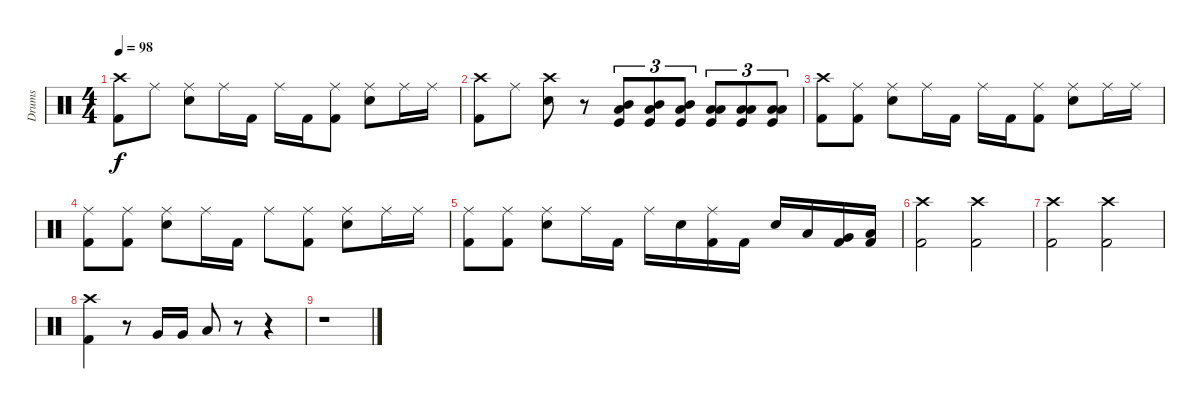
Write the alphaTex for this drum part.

\track ("Drums" "Drums") {instrument percussion}
\staff {score}
\articulation defaults
\ts (4 4)
\tempo 98
\clef neutral
\ks c
("Crash high (hit)" "Kick (hit) 2").8{dy f} "Ride (middle)".8 ("Ride (middle)" "Snare (hit) 2").8 "Ride (middle)".16 "Kick (hit) 2".16 "Ride (middle)".16 "Kick (hit) 2".16 ("Ride (middle)" "Kick (hit) 2").8 ("Ride (middle)" "Snare (hit) 2").8 "Ride (middle)".16 "Ride (middle)".16 |
("Crash high (hit)" "Kick (hit) 2").8 "Ride (middle)".8 ("Crash high (hit)" "Snare (hit) 2").8 r.8 ("Mid Tom (hit)" "Low Floor Tom (hit)" "Kick (hit)").8{tu (3 2)} ("Mid Tom (hit)" "Low Floor Tom (hit)" "Kick (hit)").8{tu (3 2)} ("Mid Tom (hit)" "Low Floor Tom (hit)" "Kick (hit)").8{tu (3 2)} ("Low Tom (hit)" "Low Floor Tom (hit)" "Kick (hit)").8{tu (3 2)} ("Low Tom (hit)" "Low Floor Tom (hit)" "Kick (hit)").8{tu (3 2)} ("Low Tom (hit)" "Low Floor Tom (hit)" "Kick (hit)").8{tu (3 2)} |
("Crash high (hit)" "Kick (hit) 2").8 ("Ride (middle)" "Kick (hit) 2").8 ("Ride (middle)" "Snare (hit) 2").8 "Ride (middle)".16 "Kick (hit) 2".16 "Ride (middle)".16 "Kick (hit) 2".16 ("Ride (middle)" "Kick (hit) 2").8 ("Ride (middle)" "Snare (hit) 2").8 "Ride (middle)".16 "Ride (middle)".16 |
("Ride (middle)" "Kick (hit) 2").8 ("Ride (middle)" "Kick (hit) 2").8 ("Ride (middle)" "Snare (hit) 2").8 "Ride (middle)".16 "Kick (hit) 2".16 "Ride (middle)".8 ("Ride (middle)" "Kick (hit) 2").8 ("Ride (middle)" "Snare (hit) 2").8 "Ride (middle)".16 "Ride (middle)".16 |
("Ride (middle)" "Kick (hit) 2").8 ("Ride (middle)" "Kick (hit) 2").8 ("Ride (middle)" "Snare (hit) 2").8 "Ride (middle)".16 "Kick (hit) 2".16 "Ride (middle)".16 "Snare (hit) 2".16 ("Ride (middle)" "Kick (hit) 2").16 "Kick (hit) 2".16 "Snare (hit) 2".16 "Low Tom (hit)".16 ("Very Low Tom (hit)" "Kick (hit) 2").16 ("Low Floor Tom (hit)" "Kick (hit) 2").16 |
("Crash high (hit)" "Kick (hit) 2").2 ("Crash high (hit)" "Kick (hit) 2").2 |
("Crash high (hit)" "Kick (hit) 2").2 ("Crash high (hit)" "Kick (hit) 2").2 |
("Crash high (hit)" "Kick (hit) 2").4 r.8 "Very Low Tom (hit)".16 "Very Low Tom (hit)".16 "Low Floor Tom (hit)".8 r.8 r.4 |
r.1
